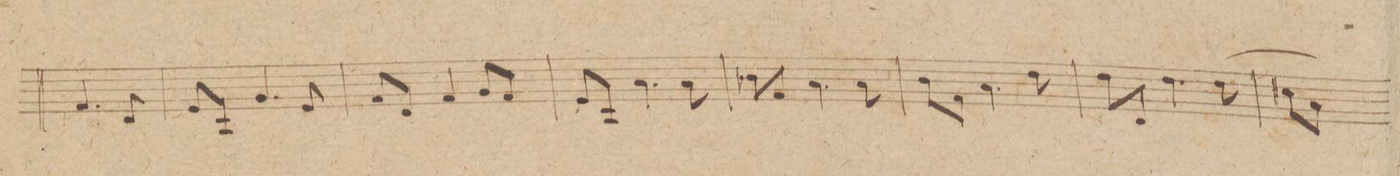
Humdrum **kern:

**kern	**dynam
*I"Violino. 1mo	*
*clefG2	*
*k[b-]	*
*met(c|)	*
*M3/4	*
4.f/	.
8d/	.
=101	=101
8e/L	.
8A/J	.
4.g/	.
8e/	.
=102	=102
8f/L	.
8d/J	.
4f/	.
8g/L	.
8f/J	.
=103	=103
8e/L	.
8A/J	.
4.a\	.
8a\	.
=104	=104
8b-X\L	.
8f/J	.
4.a\	.
8a\	.
=105	=105
8b-\L	.
8f\J	.
4.a\	.
8dd\	.
=106	=106
8dd\L	.
8d/J	.
4.dd\	.
(>8dd\	.
=107	=107
8cc#X\L	.
8a\J)	.
*-	*-
